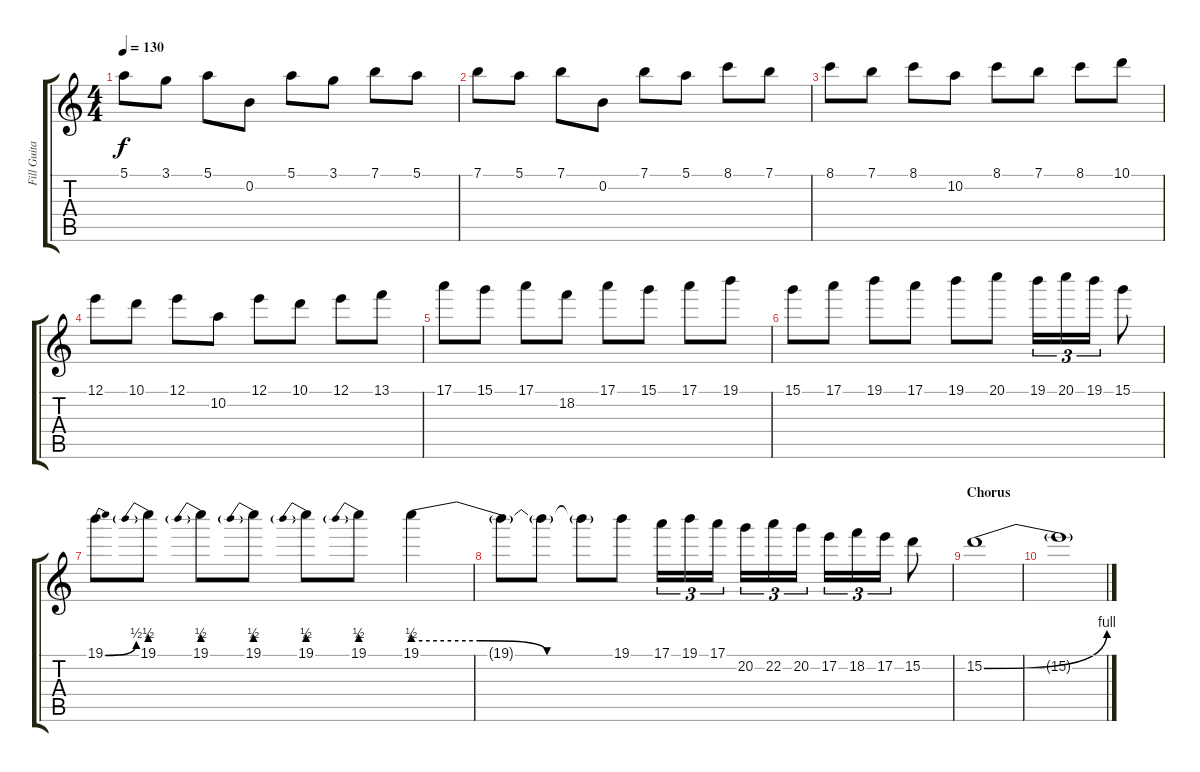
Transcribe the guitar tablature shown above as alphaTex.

\track ("Fill Guitar" "Fill Guita") {instrument overdrivenguitar}
\staff {score tabs}
\tuning (E4 B3 G3 D3 A2 E2) {hide}
\ts (4 4)
\tempo 130
\clef g2
\ks c
5.1.8{dy f} 3.1.8 5.1.8 0.2.8 5.1.8 3.1.8 7.1.8 5.1.8 |
7.1.8 5.1.8 7.1.8 0.2.8 7.1.8 5.1.8 8.1.8 7.1.8 |
8.1.8 7.1.8 8.1.8 10.2.8 8.1.8 7.1.8 8.1.8 10.1.8 |
12.1.8 10.1.8 12.1.8 10.2.8 12.1.8 10.1.8 12.1.8 13.1.8 |
17.1.8 15.1.8 17.1.8 18.2.8 17.1.8 15.1.8 17.1.8 19.1.8 |
15.1.8 17.1.8 19.1.8 17.1.8 19.1.8 20.1.8 19.1.16{tu (3 2)} 20.1.16{tu (3 2)} 19.1.16{tu (3 2)} 15.1.8 |
19.1{be (bend 0 0 60 2)}.8 19.1{be (prebend 0 2 60 2)}.8 19.1{be (prebend 0 2 60 2)}.8 19.1{be (prebend 0 2 60 2)}.8 19.1{be (prebend 0 2 60 2)}.8 19.1{be (prebend 0 2 60 2)}.8 19.1{be (custom 0 2 20 2 40 0 60 0)}.4 |
19.1{t}.8 19.1{t}.8 19.1{t}.8 19.1.8 17.1.16{tu (3 2)} 19.1.16{tu (3 2)} 17.1.16{tu (3 2)} 20.2.16{tu (3 2)} 22.2.16{tu (3 2)} 20.2.16{tu (3 2)} 17.2.16{tu (3 2)} 18.2.16{tu (3 2)} 17.2.16{tu (3 2)} 15.2.8 |
\section ("" "Chorus")
15.2{be (bend 0 0 60 4)}.1{volume 0} |
15.2{t}.1
